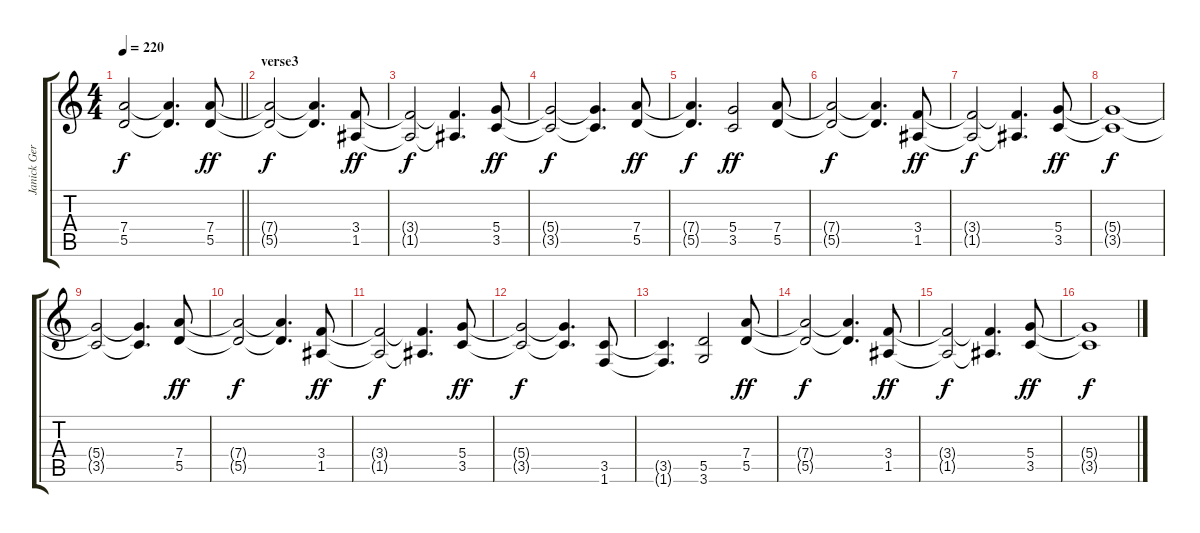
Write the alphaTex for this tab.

\track ("Janick Gers" "Janick Ger") {instrument distortionguitar}
\staff {score tabs}
\tuning (E4 B3 G3 D3 A2 E2) {hide}
\ts (4 4)
\tempo 220
\clef g2
\barLineRight lightlight
\ks c
(7.4{t} 5.5{t}).2{dy f} (7.4{t} 5.5{t}).4{d} (7.4 5.5).8{dy ff} |
\section ("" "verse3")
(7.4{t} 5.5{t}).2{dy f} (7.4{t} 5.5{t}).4{d} (3.4 1.5).8{dy ff} |
(3.4{t} 1.5{t}).2{dy f} (3.4{t} 1.5{t}).4{d} (5.4 3.5).8{dy ff} |
(5.4{t} 3.5{t}).2{dy f} (5.4{t} 3.5{t}).4{d} (7.4 5.5).8{dy ff} |
(7.4{t} 5.5{t}).4{d dy f} (5.4 3.5).2{dy ff} (7.4 5.5).8 |
(7.4{t} 5.5{t}).2{dy f} (7.4{t} 5.5{t}).4{d} (3.4 1.5).8{dy ff} |
(3.4{t} 1.5{t}).2{dy f} (3.4{t} 1.5{t}).4{d} (5.4 3.5).8{dy ff} |
(5.4{t} 3.5{t}).1{dy f} |
(5.4{t} 3.5{t}).2 (5.4{t} 3.5{t}).4{d} (7.4 5.5).8{dy ff} |
(7.4{t} 5.5{t}).2{dy f} (7.4{t} 5.5{t}).4{d} (3.4 1.5).8{dy ff} |
(3.4{t} 1.5{t}).2{dy f} (3.4{t} 1.5{t}).4{d} (5.4 3.5).8{dy ff} |
(5.4{t} 3.5{t}).2{dy f} (5.4{t} 3.5{t}).4{d} (3.5 1.6).8 |
(3.5{t} 1.6{t}).4{d} (5.5 3.6).2 (7.4 5.5).8{dy ff} |
(7.4{t} 5.5{t}).2{dy f} (7.4{t} 5.5{t}).4{d} (3.4 1.5).8{dy ff} |
(3.4{t} 1.5{t}).2{dy f} (3.4{t} 1.5{t}).4{d} (5.4 3.5).8{dy ff} |
(5.4{t} 3.5{t}).1{dy f}
